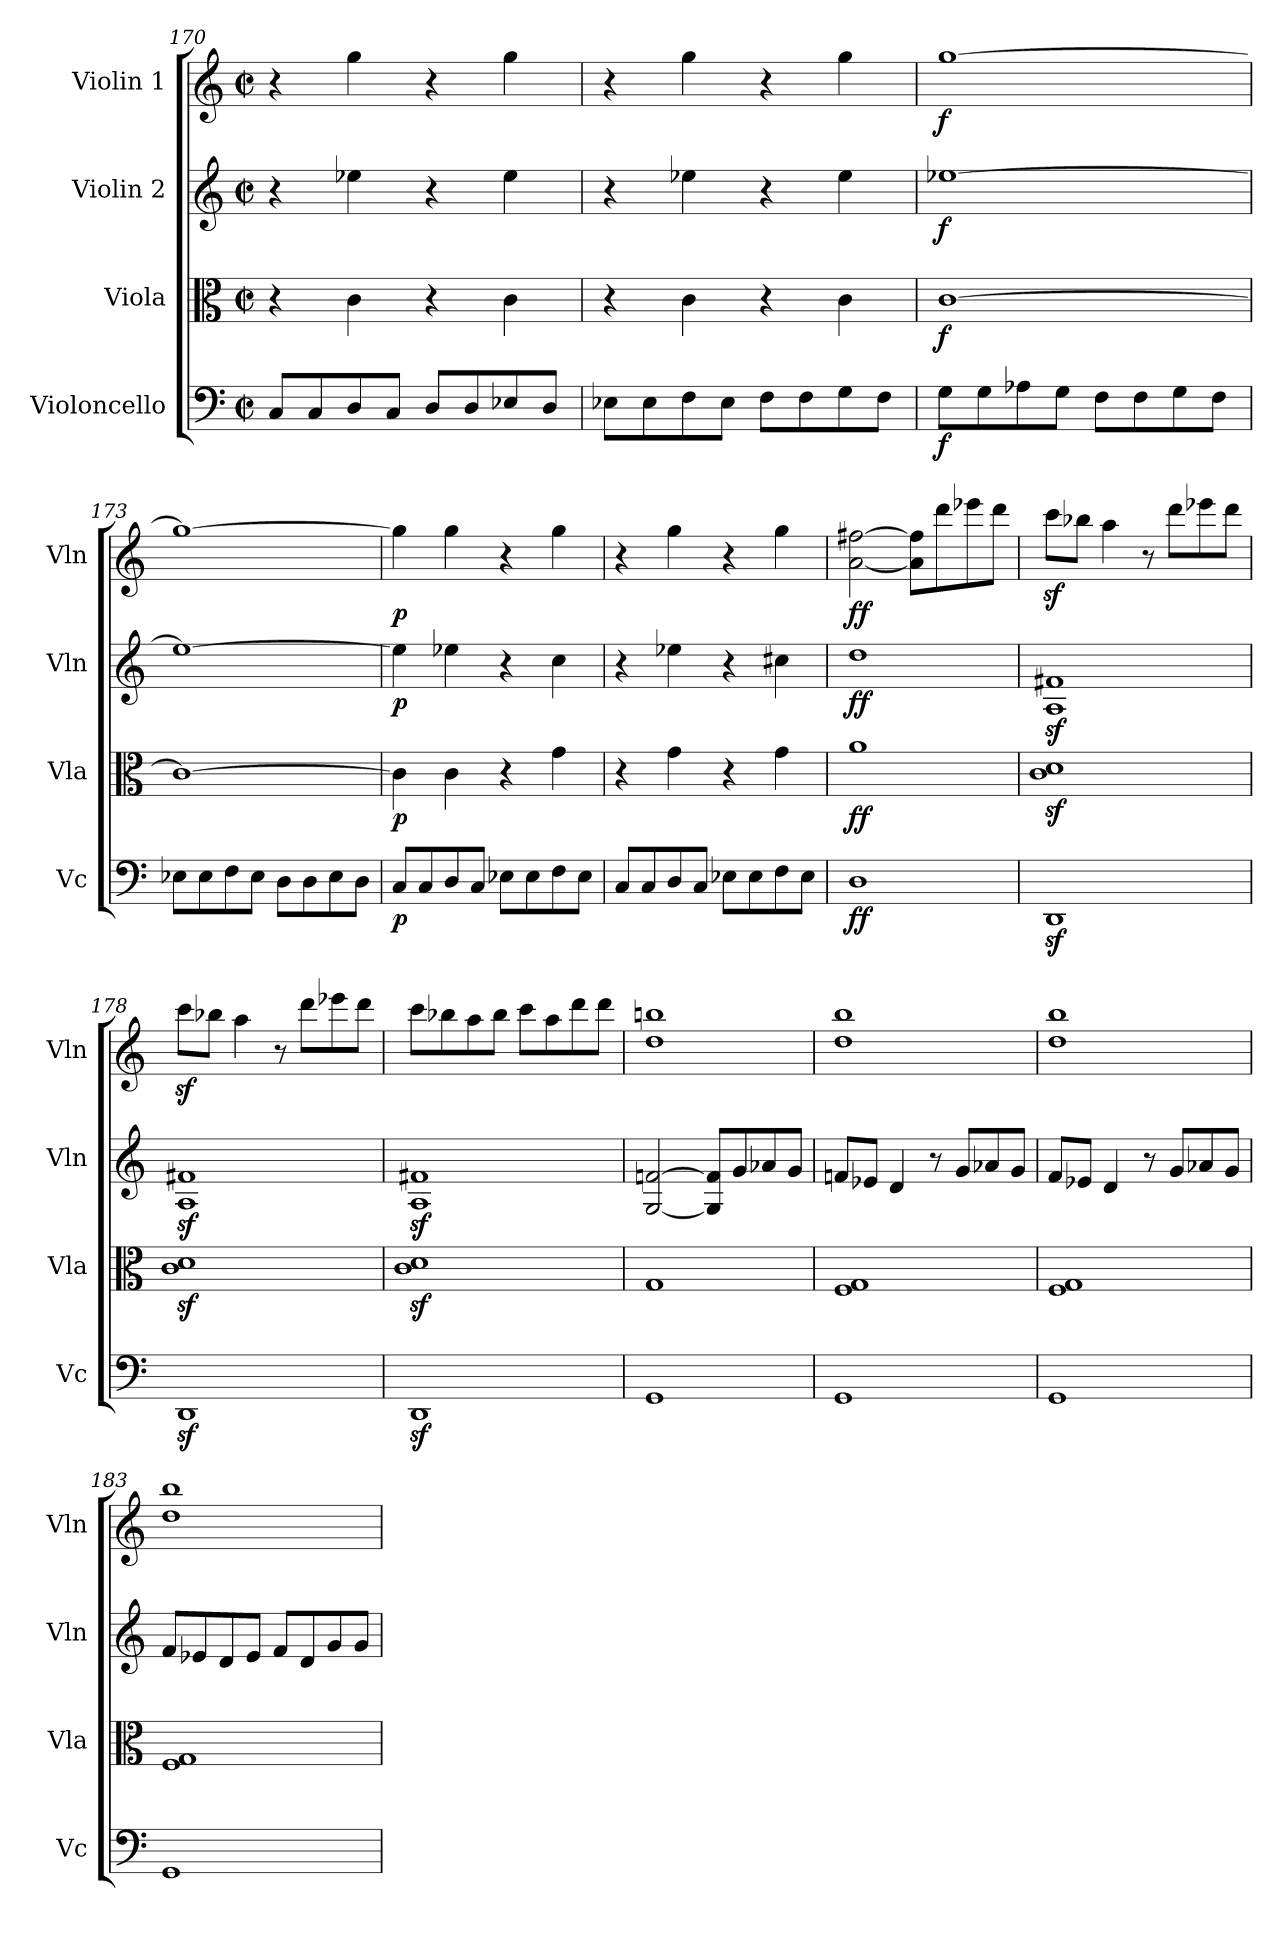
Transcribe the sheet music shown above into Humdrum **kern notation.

**kern	**dynam	**kern	**dynam	**kern	**dynam	**kern	**dynam
*part4	*part4	*part3	*part3	*part2	*part2	*part1	*part1
*staff4	*staff4	*staff3	*staff3	*staff2	*staff2	*staff1	*staff1
*I"Violoncello	*	*I"Viola	*	*I"Violin 2	*	*I"Violin 1	*
*I'Vc	*	*I'Vla	*	*I'Vln	*	*I'Vln	*
!!LO:LB:g=z
*clefF4	*	*clefC3	*	*clefG2	*	*clefG2	*
*k[]	*	*k[]	*	*k[]	*	*k[]	*
*M2/2	*	*M2/2	*	*M2/2	*	*M2/2	*
*met(c|)	*	*met(c|)	*	*met(c|)	*	*met(c|)	*
=170	=170	=170	=170	=170	=170	=170	=170
8C/L	.	4r	.	4r	.	4r	.
8C/	.	.	.	.	.	.	.
8D/	.	4c\	.	4ee-X\	.	4gg\	.
8C/J	.	.	.	.	.	.	.
8D/L	.	4r	.	4r	.	4r	.
8D/	.	.	.	.	.	.	.
8E-X/	.	4c\	.	4ee-\	.	4gg\	.
8D/J	.	.	.	.	.	.	.
=171	=171	=171	=171	=171	=171	=171	=171
8E-X\L	.	4r	.	4r	.	4r	.
8E-\	.	.	.	.	.	.	.
8F\	.	4c\	.	4ee-X\	.	4gg\	.
8E-\J	.	.	.	.	.	.	.
8F\L	.	4r	.	4r	.	4r	.
8F\	.	.	.	.	.	.	.
8G\	.	4c\	.	4ee-\	.	4gg\	.
8F\J	.	.	.	.	.	.	.
=172	=172	=172	=172	=172	=172	=172	=172
!	!LO:DY:b	!	!LO:DY:b	!	!LO:DY:b	!	!LO:DY:b
8G\L	f	[>1c	f	[1ee-X	f	[1gg	f
8G\	.	.	.	.	.	.	.
8A-X\	.	.	.	.	.	.	.
8G\J	.	.	.	.	.	.	.
8F\L	.	.	.	.	.	.	.
8F\	.	.	.	.	.	.	.
8G\	.	.	.	.	.	.	.
8F\J	.	.	.	.	.	.	.
=173	=173	=173	=173	=173	=173	=173	=173
8E-X\L	.	1c_	.	1ee-_	.	1gg_	.
8E-\	.	.	.	.	.	.	.
8F\	.	.	.	.	.	.	.
8E-\J	.	.	.	.	.	.	.
8D\L	.	.	.	.	.	.	.
8D\	.	.	.	.	.	.	.
8E-\	.	.	.	.	.	.	.
8D\J	.	.	.	.	.	.	.
=174	=174	=174	=174	=174	=174	=174	=174
!	!LO:DY:b	!	!LO:DY:b	!	!LO:DY:b	!	!LO:DY:b
8C/L	p	4c\]	p	4ee-\]	p	4gg\]	p
8C/	.	.	.	.	.	.	.
8D/	.	4c\	.	4ee-X\	.	4gg\	.
8C/J	.	.	.	.	.	.	.
8E-X\L	.	4r	.	4r	.	4r	.
8E-\	.	.	.	.	.	.	.
8F\	.	4g\	.	4cc\	.	4gg\	.
8E-\J	.	.	.	.	.	.	.
!!LO:LB:g=z
=175	=175	=175	=175	=175	=175	=175	=175
8C/L	.	4r	.	4r	.	4r	.
8C/	.	.	.	.	.	.	.
8D/	.	4g\	.	4ee-X\	.	4gg\	.
8C/J	.	.	.	.	.	.	.
8E-X\L	.	4r	.	4r	.	4r	.
8E-\	.	.	.	.	.	.	.
8F\	.	4g\	.	4cc#X\	.	4gg\	.
8E-\J	.	.	.	.	.	.	.
=176	=176	=176	=176	=176	=176	=176	=176
!	!LO:DY:b	!	!LO:DY:b	!	!LO:DY:b	!	!LO:DY:b
1D	ff	1a	ff	1dd	ff	[2a\ [2ff#X\	ff
.	.	.	.	.	.	8a\] 8ff#\]L	.
.	.	.	.	.	.	8ddd\	.
.	.	.	.	.	.	8eee-X\	.
.	.	.	.	.	.	8ddd\J	.
=177	=177	=177	=177	=177	=177	=177	=177
1DDz<	.	1cz< 1dz<	.	1Az< 1f#Xz<	.	8cccz<\L	.
.	.	.	.	.	.	8bb-X\J	.
.	.	.	.	.	.	4aa\	.
.	.	.	.	.	.	8r	.
.	.	.	.	.	.	8ddd\L	.
.	.	.	.	.	.	8eee-X\	.
.	.	.	.	.	.	8ddd\J	.
!!LO:PB:g=z
=178	=178	=178	=178	=178	=178	=178	=178
1DDz<	.	1cz< 1dz<	.	1Az< 1f#Xz<	.	8cccz<\L	.
.	.	.	.	.	.	8bb-X\J	.
.	.	.	.	.	.	4aa\	.
.	.	.	.	.	.	8r	.
.	.	.	.	.	.	8ddd\L	.
.	.	.	.	.	.	8eee-X\	.
.	.	.	.	.	.	8ddd\J	.
=179	=179	=179	=179	=179	=179	=179	=179
1DDz<	.	1cz< 1dz<	.	1Az< 1f#Xz<	.	8ccc\L	.
.	.	.	.	.	.	8bb-X\	.
.	.	.	.	.	.	8aa\	.
.	.	.	.	.	.	8bb-\J	.
.	.	.	.	.	.	8ccc\L	.
.	.	.	.	.	.	8aa\	.
.	.	.	.	.	.	8ddd\	.
.	.	.	.	.	.	8ddd\J	.
=180	=180	=180	=180	=180	=180	=180	=180
1GG	.	1G	.	[2G/ [2fn/	.	1dd 1bbn	.
.	.	.	.	8G/] 8f/]L	.	.	.
.	.	.	.	8g/	.	.	.
.	.	.	.	8a-X/	.	.	.
.	.	.	.	8g/J	.	.	.
=181	=181	=181	=181	=181	=181	=181	=181
1GG	.	1F 1G	.	8fn/L	.	1dd 1bb	.
.	.	.	.	8e-X/J	.	.	.
.	.	.	.	4d/	.	.	.
.	.	.	.	8r	.	.	.
.	.	.	.	8g/L	.	.	.
.	.	.	.	8a-X/	.	.	.
.	.	.	.	8g/J	.	.	.
=182	=182	=182	=182	=182	=182	=182	=182
1GG	.	1F 1G	.	8f/L	.	1dd 1bb	.
.	.	.	.	8e-X/J	.	.	.
.	.	.	.	4d/	.	.	.
.	.	.	.	8r	.	.	.
.	.	.	.	8g/L	.	.	.
.	.	.	.	8a-X/	.	.	.
.	.	.	.	8g/J	.	.	.
=183	=183	=183	=183	=183	=183	=183	=183
1GG	.	1F 1G	.	8f/L	.	1dd 1bb	.
.	.	.	.	8e-X/	.	.	.
.	.	.	.	8d/	.	.	.
.	.	.	.	8e-/J	.	.	.
.	.	.	.	8f/L	.	.	.
.	.	.	.	8d/	.	.	.
.	.	.	.	8g/	.	.	.
.	.	.	.	8g/J	.	.	.
=	=	=	=	=	=	=	=
*-	*-	*-	*-	*-	*-	*-	*-
